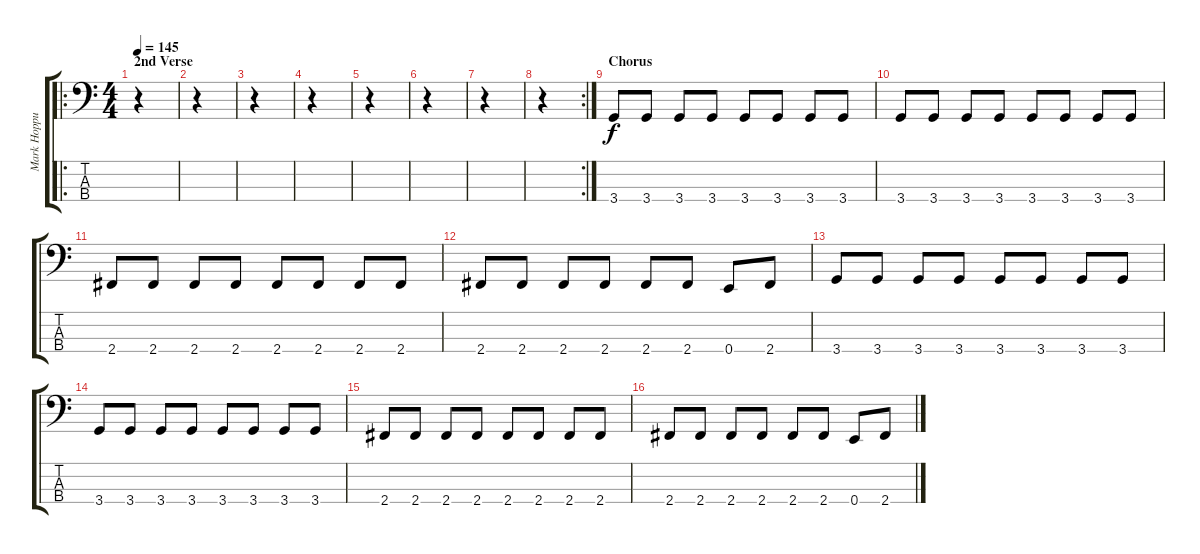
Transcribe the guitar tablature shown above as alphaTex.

\track ("Mark Hoppus (Bass)" "Mark Hoppu") {instrument electricbasspick}
\staff {score tabs}
\tuning (G2 D2 A1 E1) {hide}
\ro
\ts (4 4)
\section ("" "2nd Verse")
\tempo 145
\clef f4
\ks c
r.4{dy f} |
r.4 |
r.4 |
r.4 |
r.4 |
r.4 |
r.4 |
\rc 2
r.4 |
\section ("" "Chorus")
3.4.8 3.4.8 3.4.8 3.4.8 3.4.8 3.4.8 3.4.8 3.4.8 |
3.4.8 3.4.8 3.4.8 3.4.8 3.4.8 3.4.8 3.4.8 3.4.8 |
2.4.8 2.4.8 2.4.8 2.4.8 2.4.8 2.4.8 2.4.8 2.4.8 |
2.4.8 2.4.8 2.4.8 2.4.8 2.4.8 2.4.8 0.4.8 2.4.8 |
3.4.8 3.4.8 3.4.8 3.4.8 3.4.8 3.4.8 3.4.8 3.4.8 |
3.4.8 3.4.8 3.4.8 3.4.8 3.4.8 3.4.8 3.4.8 3.4.8 |
2.4.8 2.4.8 2.4.8 2.4.8 2.4.8 2.4.8 2.4.8 2.4.8 |
2.4.8 2.4.8 2.4.8 2.4.8 2.4.8 2.4.8 0.4.8 2.4.8
